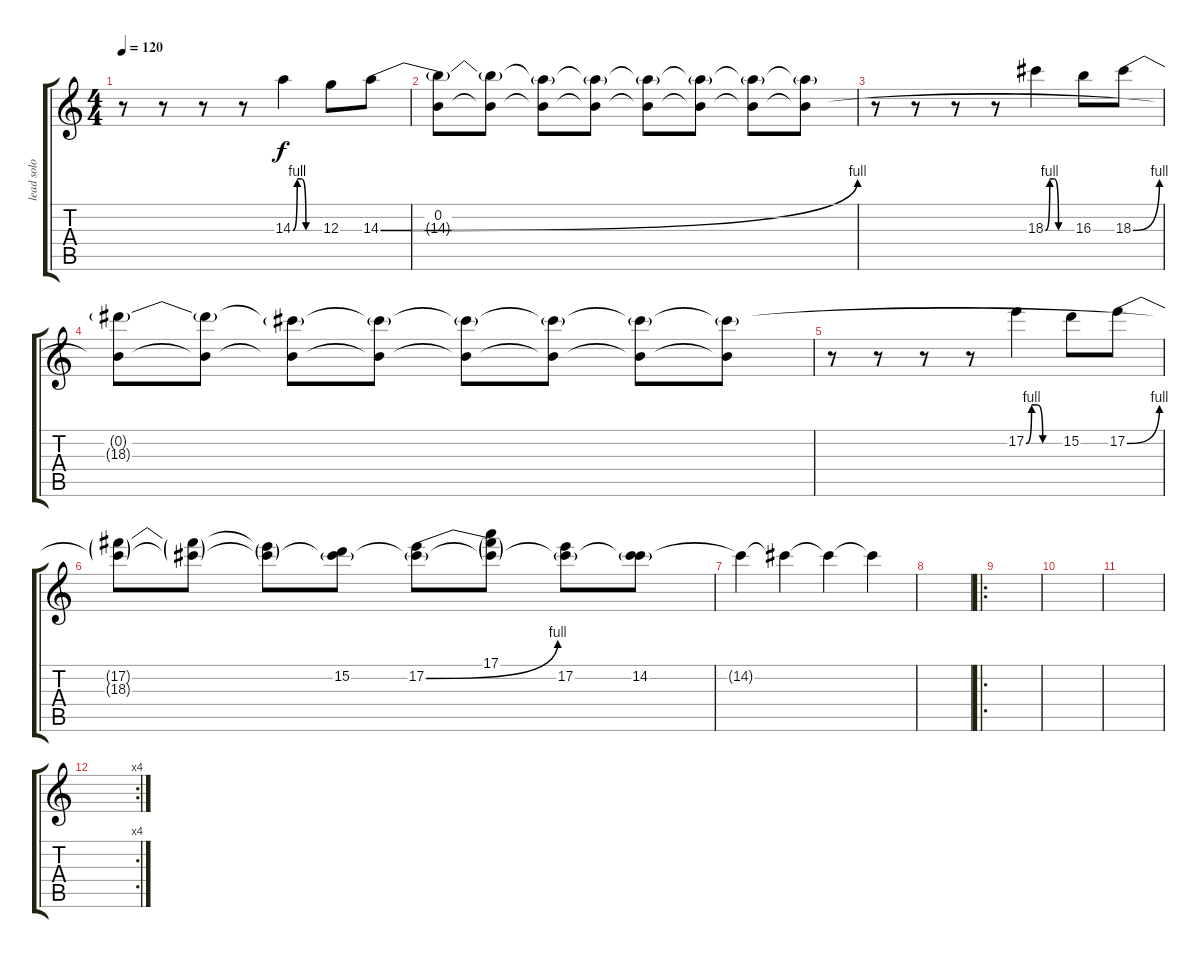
\track ("lead solo" "lead solo") {instrument distortionguitar}
\staff {score tabs}
\tuning (E4 B3 G3 D3 A2 E2) {hide}
\ts (4 4)
\tempo 120
\clef g2
\ks c
r.8{dy f} r.8 r.8 r.8 14.3{be (custom 0 0 10 4 20 4 30 0 60 0)}.4 12.3.8 14.3{be (bend 0 0 60 4)}.8 |
(0.2 14.3{t}).8 (0.2{t} 14.3{t}).8 (0.2{t} 14.3{t}).8 (0.2{t} 14.3{t}).8 (0.2{t} 14.3{t}).8 (0.2{t} 14.3{t}).8 (0.2{t} 14.3{t}).8 (0.2{t} 14.3{t}).8 |
r.8 r.8 r.8 r.8 18.3{be (custom 0 0 10 4 20 4 30 0 60 0)}.4 16.3.8 18.3{be (bend 0 0 60 4)}.8 |
(0.2{t} 18.3{t}).8 (0.2{t} 18.3{t}).8 (0.2{t} 18.3{t}).8 (0.2{t} 18.3{t}).8 (0.2{t} 18.3{t}).8 (0.2{t} 18.3{t}).8 (0.2{t} 18.3{t}).8 (0.2{t} 18.3{t}).8 |
r.8 r.8 r.8 r.8 17.2{be (custom 0 0 10 4 20 4 30 0 60 0)}.4 15.2.8 17.2{be (bend 0 0 60 4)}.8 |
(17.2{t} 18.3{t}).8 (17.2{t} 18.3{t}).8 (17.2{t} 18.3{t}).8 (15.2 18.3{t}).8 (17.2{be (bend 0 0 60 4)} 18.3{t}).8 (17.1 17.2{t} 18.3{t}).8 (17.2 18.3{t}).8 (14.2 18.3{t}).8 |
14.2{t}.4 14.2{t}.4 14.2{t}.4 14.2{t}.4 |
|
\ro
|
|
|
\rc 4
